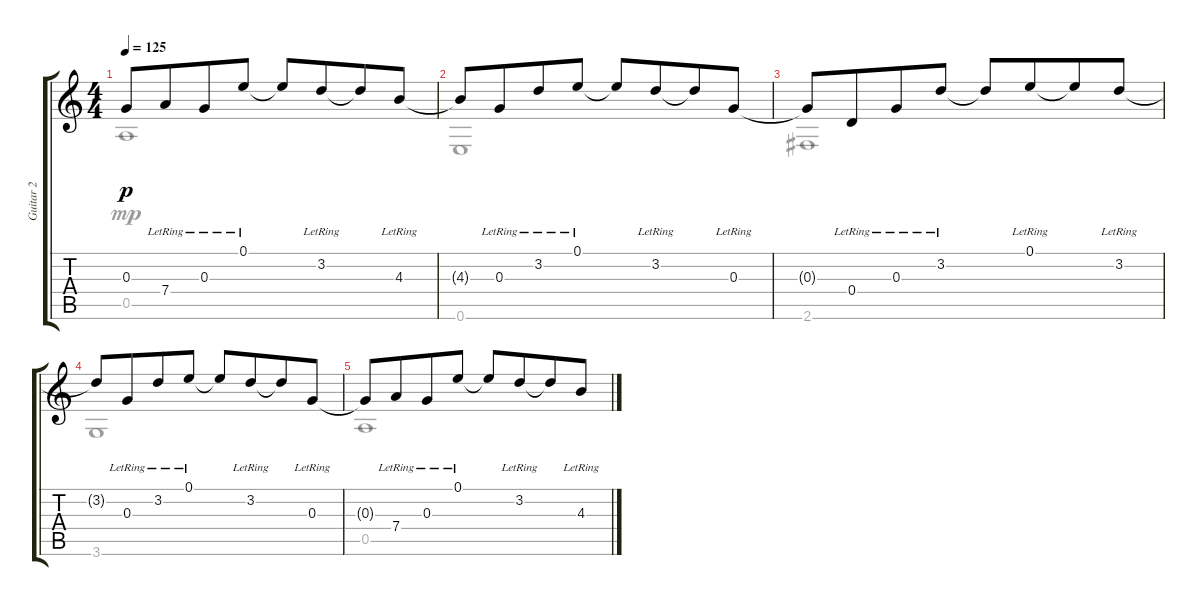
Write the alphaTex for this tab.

\track ("Guitar 2" "Guitar 2") {instrument electricguitarclean}
\staff {score tabs}
\tuning (E4 B3 G3 D3 A2 E2) {hide}
\voice
\ts (4 4)
\tempo 125
\clef g2
\ks c
0.3{t}.8{dy p} 7.4{lr}.8{beam merge} 0.3{lr}.8 0.1{lr}.8 0.1{t}.8 3.2{lr}.8{beam merge} 3.2{t}.8 4.3{lr}.8 |
4.3{t}.8 0.3{lr}.8{beam merge} 3.2{lr}.8 0.1{lr}.8 0.1{t}.8 3.2{lr}.8{beam merge} 3.2{t}.8 0.3{lr}.8 |
0.3{t}.8 0.4{lr}.8{beam merge} 0.3{lr}.8 3.2{lr}.8 3.2{t}.8 0.1{lr}.8{beam merge} 0.1{t}.8 3.2{lr}.8 |
3.2{t}.8 0.3{lr}.8{beam merge} 3.2{lr}.8 0.1{lr}.8 0.1{t}.8 3.2{lr}.8{beam merge} 3.2{t}.8 0.3{lr}.8 |
0.3{t}.8 7.4{lr}.8{beam merge} 0.3{lr}.8 0.1{lr}.8 0.1{t}.8 3.2{lr}.8{beam merge} 3.2{t}.8 4.3{lr}.8
\voice
\clef g2
\ottava regular
\simile none
\ks c
0.5.1{dy mp} |
0.6.1 |
2.6.1 |
3.6.1 |
0.5.1
